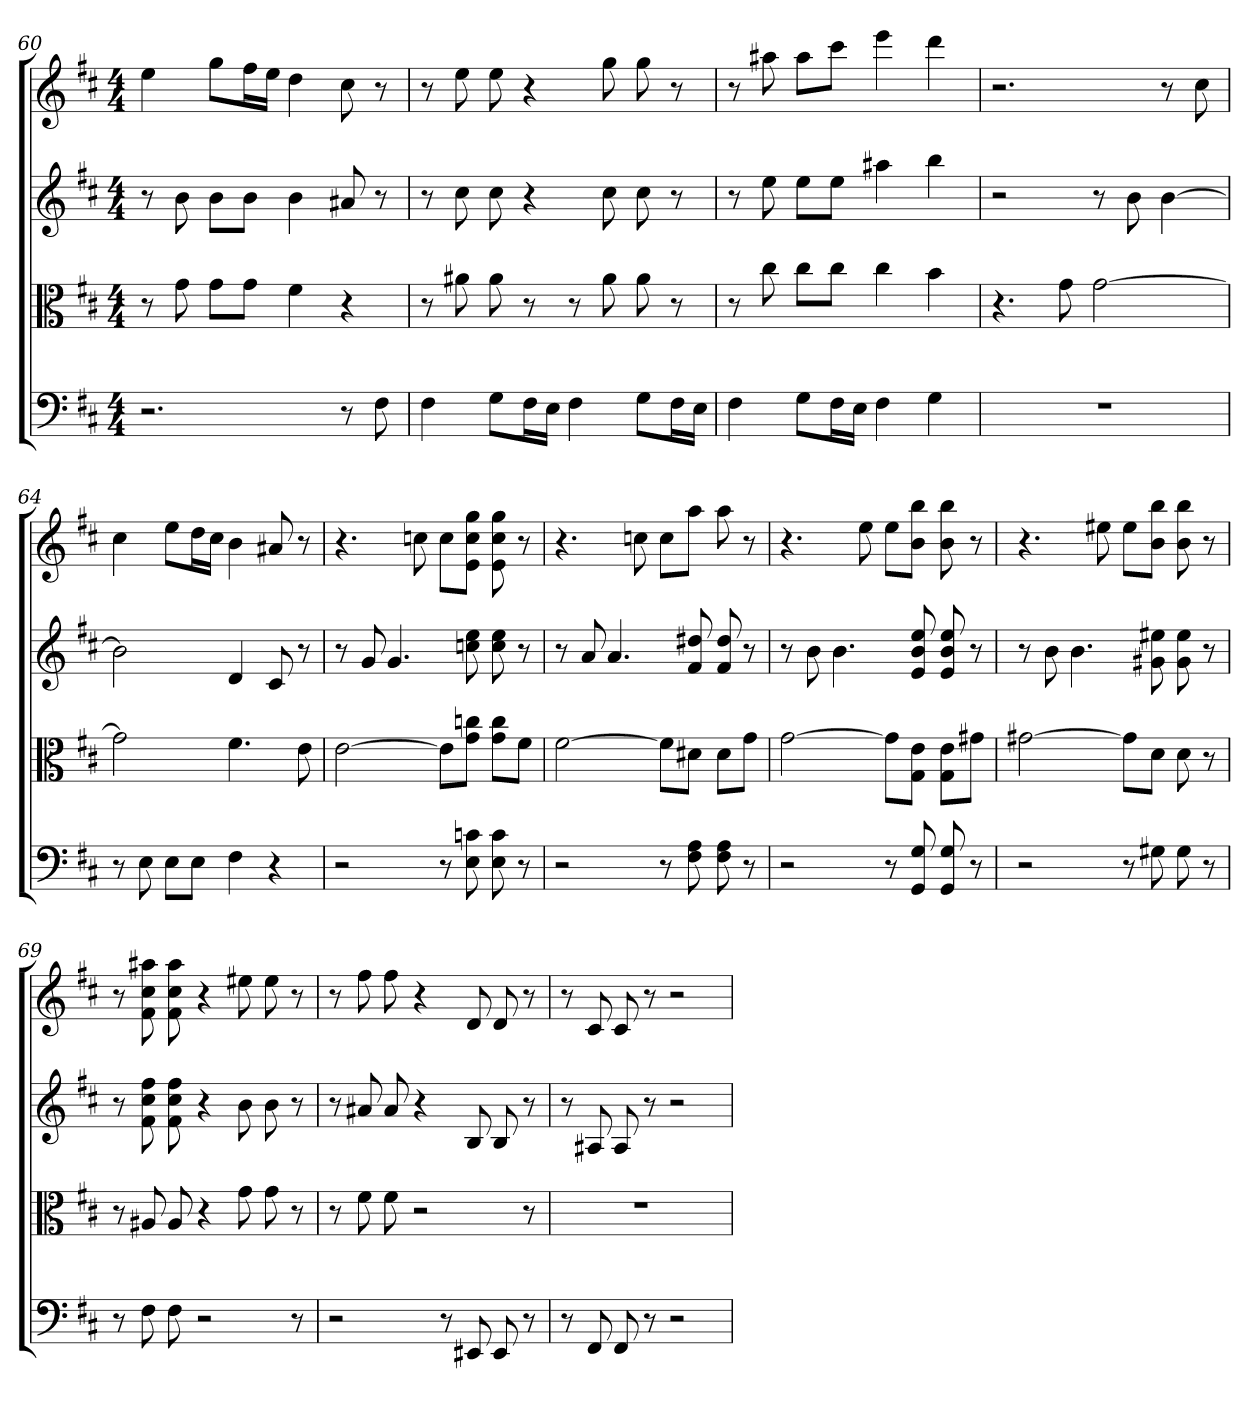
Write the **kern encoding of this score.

**kern	**kern	**kern	**kern
*part4	*part3	*part2	*part1
*staff4	*staff3	*staff2	*staff1
*clefF4	*clefC3	*	*
*k[f#c#]	*k[f#c#]	*k[f#c#]	*k[f#c#]
*b:	*b:	*b:	*b:
*M4/4	*M4/4	*M4/4	*M4/4
=60	=60	=60	=60
2.r	8r	8r	4ee
.	8g	8b	.
.	8g\L	8bL	8ggL
.	8g\J	8bJ	16ff#L
.	.	.	16eeJJ
.	4f#	4b	4dd
8r	4r	8a#X	8cc#
8F#	.	8r	8r
=61	=61	=61	=61
4F#	8r	8r	8r
.	8a#X	8cc#	8ee
8G\L	8a#	8cc#	8ee
16F#\L	8r	4r	4r
16E\JJ	.	.	.
4F#	8r	.	.
.	8a#	8cc#	8gg
8G\L	8a#	8cc#	8gg
16F#\L	8r	8r	8r
16E\JJ	.	.	.
=62	=62	=62	=62
4F#	8r	8r	8r
.	8cc#	8ee	8aa#X
8G\L	8cc#\L	8eeL	8aa#L
16F#\L	8cc#\J	8eeJ	8ccc#J
16E\JJ	.	.	.
4F#	4cc#	4aa#X	4eee
4G	4b	4bb	4ddd
=63	=63	=63	=63
1r	4.r	2r	2.r
.	8g	.	.
.	[2g	8r	.
.	.	8b	.
.	.	[4b	8r
.	.	.	8cc#
=64	=64	=64	=64
8r	2g]	2b]	4cc#
8E	.	.	.
8E\L	.	.	8eeL
8E\J	.	.	16ddL
.	.	.	16cc#JJ
4F#	4.f#	4d	4b
4r	.	8c#	8a#X
.	8e	8r	8r
=65	=65	=65	=65
2r	[2e	8r	4.r
.	.	8g	.
.	.	4.g	.
.	.	.	8ccn
8r	8e\L]	.	8ccL
8E 8cn	8g\ 8ccn\J	8ccn 8ee	8e 8cc 8ggJ
8E 8c	8g\ 8cc\L	8cc 8ee	8e 8cc 8gg
8r	8f#\J	8r	8r
=66	=66	=66	=66
2r	[2f#	8r	4.r
.	.	8a	.
.	.	4.a	.
.	.	.	8ccn
8r	8f#\L]	.	8ccL
8F# 8A	8d#X\J	8f# 8dd#X	8aaJ
8F# 8A	8d#\L	8f# 8dd#	8aa
8r	8g\J	8r	8r
=67	=67	=67	=67
2r	[2g	8r	4.r
.	.	8b	.
.	.	4.b	.
.	.	.	8ee
8r	8g\L]	.	8eeL
8GG 8G	8G\ 8e\J	8e 8b 8ee	8b 8bbJ
8GG 8G	8G\ 8e\L	8e 8b 8ee	8b 8bb
8r	8g#X\J	8r	8r
=68	=68	=68	=68
2r	[2g#X	8r	4.r
.	.	8b	.
.	.	4.b	.
.	.	.	8ee#X
8r	8g#\L]	.	8ee#L
8G#X	8d\J	8g#X 8ee#X	8b 8bbJ
8G#	8d	8g# 8ee#	8b 8bb
8r	8r	8r	8r
=69	=69	=69	=69
8r	8r	8r	8r
8F#	8A#X	8f# 8cc# 8ff#	8f# 8cc# 8aa#X
8F#	8A#	8f# 8cc# 8ff#	8f# 8cc# 8aa#
2r	4r	4r	4r
.	8g	8b	8ee#X
.	8g	8b	8ee#
8r	8r	8r	8r
=70	=70	=70	=70
2r	8r	8r	8r
.	8f#	8a#X	8ff#
.	8f#	8a#	8ff#
.	2r	4r	4r
8r	.	.	.
8EE#X	.	8B	8d
8EE#	.	8B	8d
8r	8r	8r	8r
=71	=71	=71	=71
8r	1r	8r	8r
8FF#	.	8A#X	8c#
8FF#	.	8A#	8c#
8r	.	8r	8r
2r	.	2r	2r
=	=	=	=
*-	*-	*-	*-
